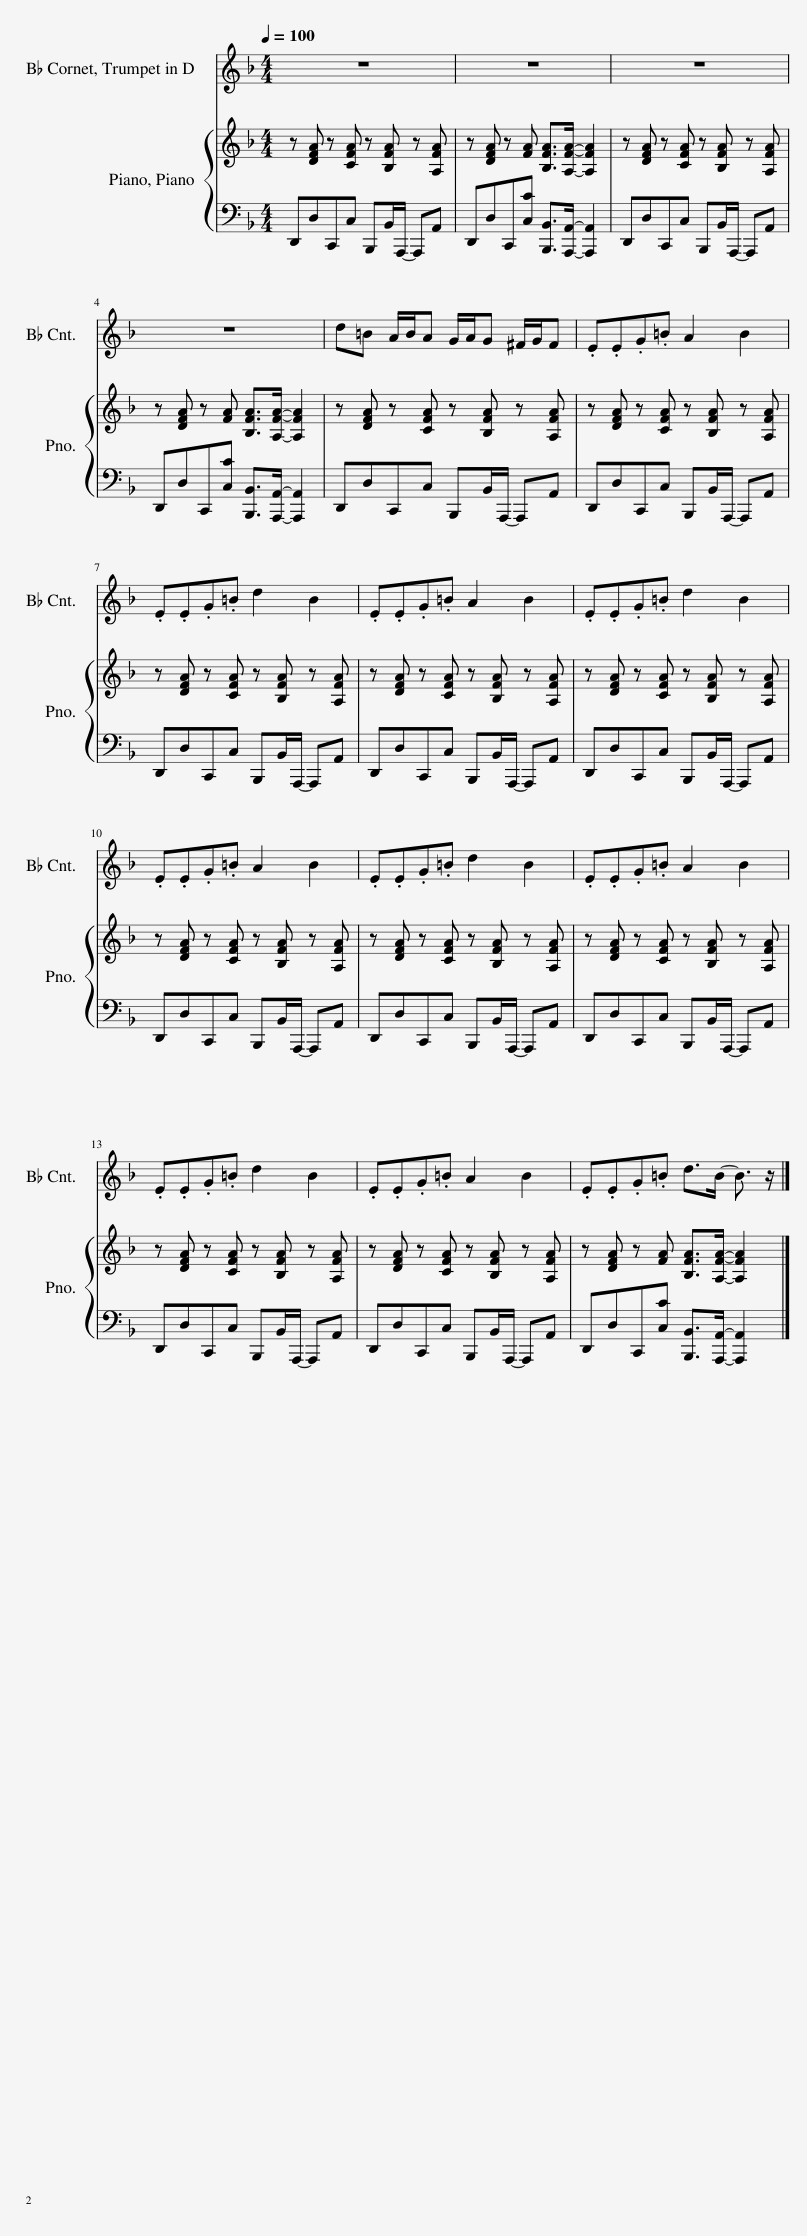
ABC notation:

X:1
%%score 1 { 2 | 3 }
L:1/8
Q:1/4=100
M:4/4
I:linebreak $
K:F
V:1 treble transpose=-2
V:2 treble
V:3 bass
V:1
[K:F] z8 | z8 | z8 |$ z8 | d=B A/B/A G/A/G ^F/G/F | %5
 .E.E.G.=B A2 B2 |$ .E.E.G.=B d2 B2 | .E.E.G.=B A2 B2 | .E.E.G.=B d2 B2 |$ .E.E.G.=B A2 B2 | %10
 .E.E.G.=B d2 B2 | .E.E.G.=B A2 B2 |$ .E.E.G.=B d2 B2 | .E.E.G.=B A2 B2 | .E.E.G.=B d>B- B3/2 z/ |] %15
V:2
 z [DFA] z [CFA] z [B,FA] z [A,FA] | z [DFA] z [FA] [B,FA]>[A,FA]- [A,FA]2 | z [DFA] z [CFA] z [B,FA] z [A,FA] |$ z [DFA] z [FA] [B,FA]>[A,FA]- [A,FA]2 | z [DFA] z [CFA] z [B,FA] z [A,FA] | %5
 z [DFA] z [CFA] z [B,FA] z [A,FA] |$ z [DFA] z [CFA] z [B,FA] z [A,FA] | z [DFA] z [CFA] z [B,FA] z [A,FA] | z [DFA] z [CFA] z [B,FA] z [A,FA] |$ z [DFA] z [CFA] z [B,FA] z [A,FA] | %10
 z [DFA] z [CFA] z [B,FA] z [A,FA] | z [DFA] z [CFA] z [B,FA] z [A,FA] |$ z [DFA] z [CFA] z [B,FA] z [A,FA] | z [DFA] z [CFA] z [B,FA] z [A,FA] | z [DFA] z [FA] [B,FA]>[A,FA]- [A,FA]2 |] %15
V:3
 D,,D,C,,C, B,,,B,,/A,,,/- A,,,A,, | D,,D,C,,[C,C] [B,,,B,,]>[A,,,A,,]- [A,,,A,,]2 | D,,D,C,,C, B,,,B,,/A,,,/- A,,,A,, |$ D,,D,C,,[C,C] [B,,,B,,]>[A,,,A,,]- [A,,,A,,]2 | D,,D,C,,C, B,,,B,,/A,,,/- A,,,A,, | %5
 D,,D,C,,C, B,,,B,,/A,,,/- A,,,A,, |$ D,,D,C,,C, B,,,B,,/A,,,/- A,,,A,, | D,,D,C,,C, B,,,B,,/A,,,/- A,,,A,, | D,,D,C,,C, B,,,B,,/A,,,/- A,,,A,, |$ D,,D,C,,C, B,,,B,,/A,,,/- A,,,A,, | %10
 D,,D,C,,C, B,,,B,,/A,,,/- A,,,A,, | D,,D,C,,C, B,,,B,,/A,,,/- A,,,A,, |$ D,,D,C,,C, B,,,B,,/A,,,/- A,,,A,, | D,,D,C,,C, B,,,B,,/A,,,/- A,,,A,, | D,,D,C,,[C,C] [B,,,B,,]>[A,,,A,,]- [A,,,A,,]2 |] %15
